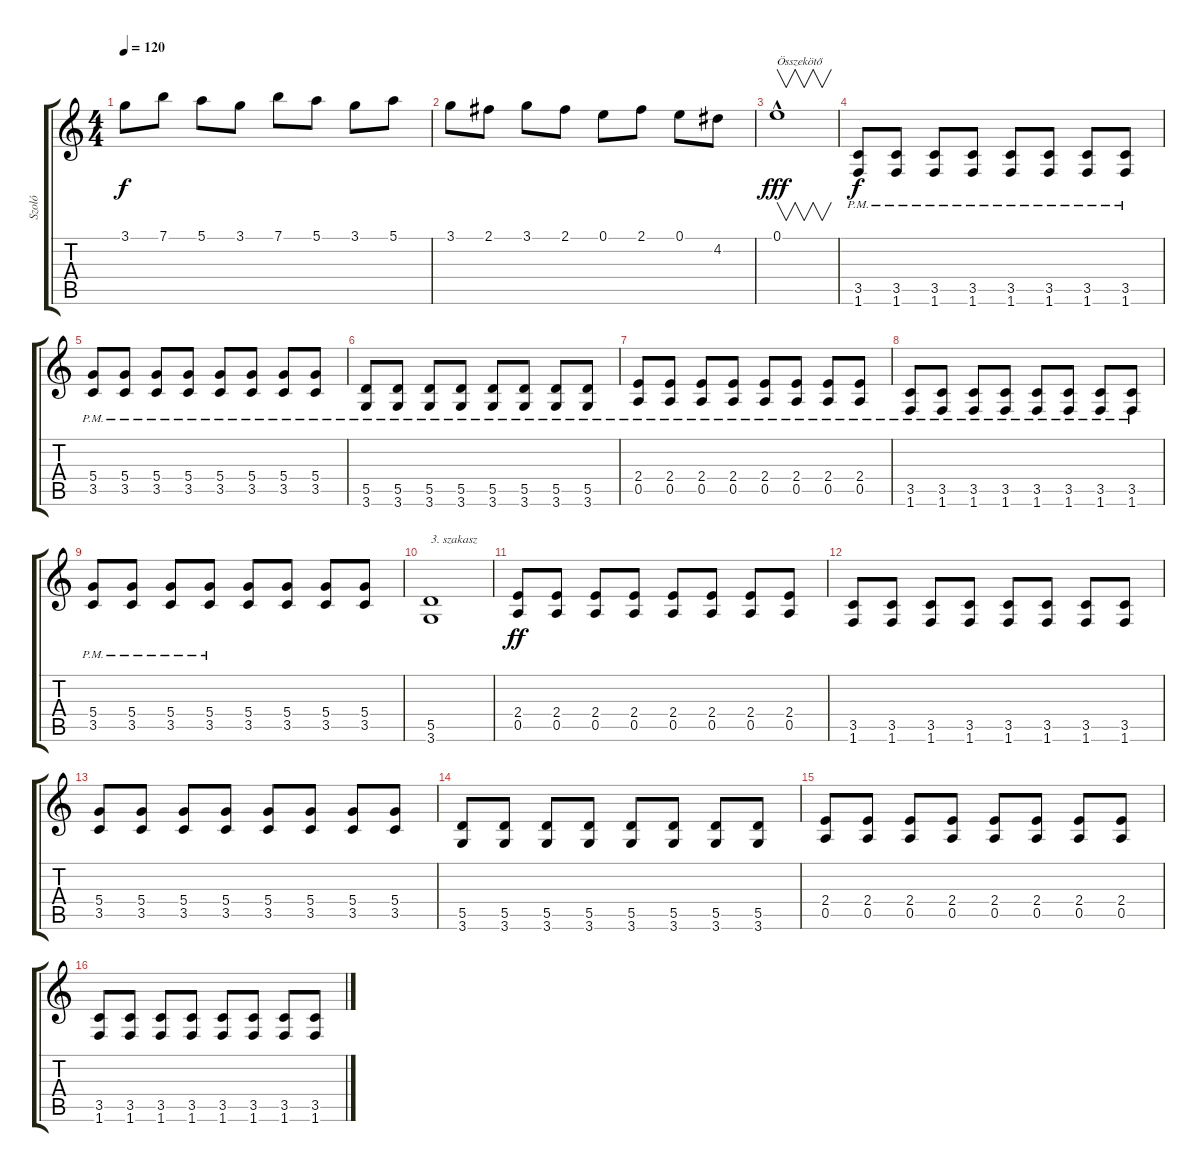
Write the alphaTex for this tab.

\track ("Szoló" "Szoló") {instrument electricguitarjazz}
\staff {score tabs}
\tuning (E4 B3 G3 D3 A2 E2) {hide}
\ts (4 4)
\tempo 120
\clef g2
\ks c
3.1.8{dy f} 7.1.8 5.1.8 3.1.8 7.1.8 5.1.8 3.1.8 5.1.8 |
3.1.8 2.1.8 3.1.8 2.1.8 0.1.8 2.1.8 0.1.8 4.2.8 |
0.1{hac}.1{v txt "Összekötő" dy fff} |
(3.5{pm} 1.6{pm}).8{dy f} (3.5{pm} 1.6{pm}).8 (3.5{pm} 1.6{pm}).8 (3.5{pm} 1.6{pm}).8 (3.5{pm} 1.6{pm}).8 (3.5{pm} 1.6{pm}).8 (3.5{pm} 1.6{pm}).8 (3.5{pm} 1.6{pm}).8 |
(5.4{pm} 3.5{pm}).8 (5.4{pm} 3.5{pm}).8 (5.4{pm} 3.5{pm}).8 (5.4{pm} 3.5{pm}).8 (5.4{pm} 3.5{pm}).8 (5.4{pm} 3.5{pm}).8 (5.4{pm} 3.5{pm}).8 (5.4{pm} 3.5{pm}).8 |
(5.5{pm} 3.6{pm}).8 (5.5{pm} 3.6{pm}).8 (5.5{pm} 3.6{pm}).8 (5.5{pm} 3.6{pm}).8 (5.5{pm} 3.6{pm}).8 (5.5{pm} 3.6{pm}).8 (5.5{pm} 3.6{pm}).8 (5.5{pm} 3.6{pm}).8 |
(2.4{pm} 0.5{pm}).8 (2.4{pm} 0.5{pm}).8 (2.4{pm} 0.5{pm}).8 (2.4{pm} 0.5{pm}).8 (2.4{pm} 0.5{pm}).8 (2.4{pm} 0.5{pm}).8 (2.4{pm} 0.5{pm}).8 (2.4{pm} 0.5{pm}).8 |
(3.5{pm} 1.6{pm}).8 (3.5{pm} 1.6{pm}).8 (3.5{pm} 1.6{pm}).8 (3.5{pm} 1.6{pm}).8 (3.5{pm} 1.6{pm}).8 (3.5{pm} 1.6{pm}).8 (3.5{pm} 1.6{pm}).8 (3.5{pm} 1.6{pm}).8 |
(5.4{pm} 3.5{pm}).8 (5.4{pm} 3.5{pm}).8 (5.4{pm} 3.5{pm}).8 (5.4{pm} 3.5{pm}).8 (5.4 3.5).8 (5.4 3.5).8 (5.4 3.5).8 (5.4 3.5).8 |
(5.5 3.6).1{txt "3. szakasz"} |
(2.4 0.5).8{dy ff} (2.4 0.5).8 (2.4 0.5).8 (2.4 0.5).8 (2.4 0.5).8 (2.4 0.5).8 (2.4 0.5).8 (2.4 0.5).8 |
(3.5 1.6).8 (3.5 1.6).8 (3.5 1.6).8 (3.5 1.6).8 (3.5 1.6).8 (3.5 1.6).8 (3.5 1.6).8 (3.5 1.6).8 |
(5.4 3.5).8 (5.4 3.5).8 (5.4 3.5).8 (5.4 3.5).8 (5.4 3.5).8 (5.4 3.5).8 (5.4 3.5).8 (5.4 3.5).8 |
(5.5 3.6).8 (5.5 3.6).8 (5.5 3.6).8 (5.5 3.6).8 (5.5 3.6).8 (5.5 3.6).8 (5.5 3.6).8 (5.5 3.6).8 |
(2.4 0.5).8 (2.4 0.5).8 (2.4 0.5).8 (2.4 0.5).8 (2.4 0.5).8 (2.4 0.5).8 (2.4 0.5).8 (2.4 0.5).8 |
(3.5 1.6).8 (3.5 1.6).8 (3.5 1.6).8 (3.5 1.6).8 (3.5 1.6).8 (3.5 1.6).8 (3.5 1.6).8 (3.5 1.6).8
